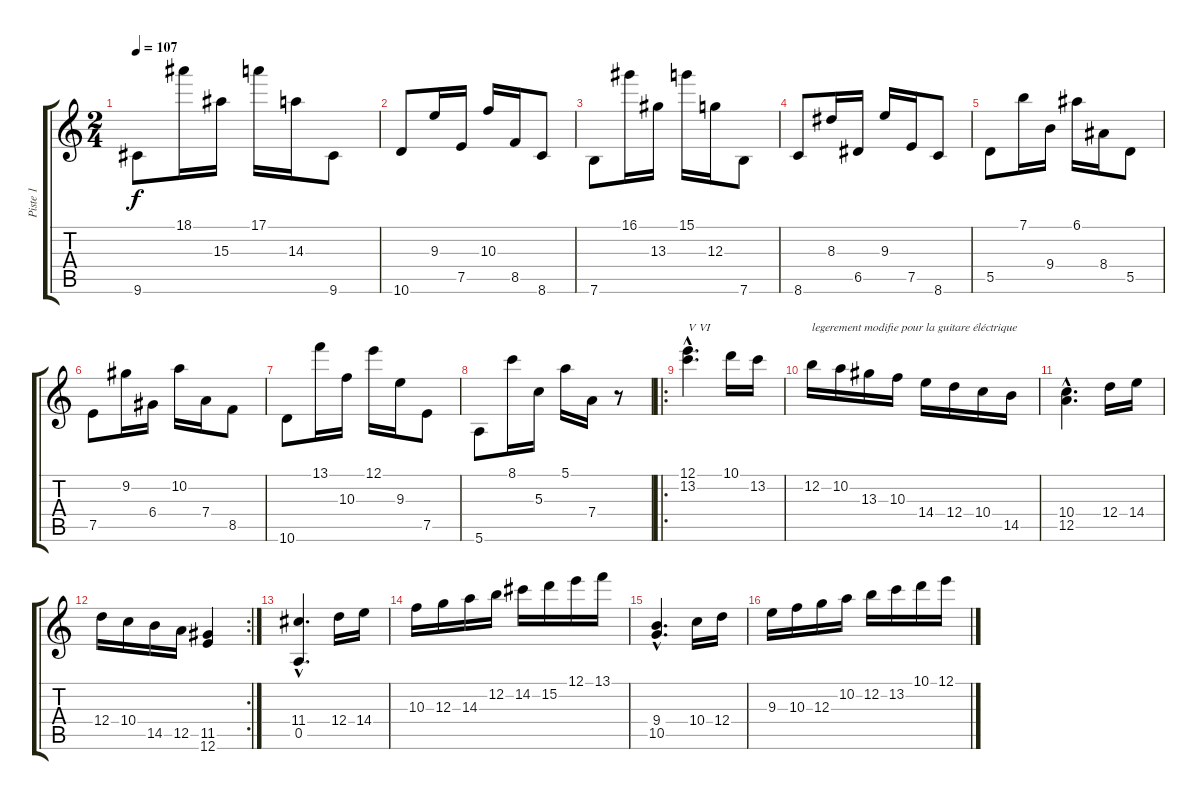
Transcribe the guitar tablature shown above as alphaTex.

\track ("Piste 1" "Piste 1") {instrument distortionguitar}
\staff {score tabs}
\tuning (E4 B3 G3 D3 A2 E2) {hide}
\ts (2 4)
\tempo 107
\clef g2
\ks c
9.6.8{dy f} 18.1.16 15.3.16 17.1.16 14.3.16 9.6.8 |
10.6.8 9.3.16 7.5.16 10.3.16 8.5.16 8.6.8 |
7.6.8 16.1.16 13.3.16 15.1.16 12.3.16 7.6.8 |
8.6.8 8.3.16 6.5.16 9.3.16 7.5.16 8.6.8 |
5.5.8 7.1.16 9.4.16 6.1.16 8.4.16 5.5.8 |
7.5.8 9.2.16 6.4.16 10.2.16 7.4.16 8.5.8 |
10.6.8 13.1.16 10.3.16 12.1.16 9.3.16 7.5.8 |
5.6.8 8.1.16 5.3.16 5.1.16 7.4.16 r.8 |
\ro
(12.1{hac} 13.2{hac}).4{d txt "V VI"} 10.1.16 13.2.16 |
12.2.16{txt "legerement modifie pour la guitare éléctrique"} 10.2.16 13.3.16 10.3.16 14.4.16 12.4.16 10.4.16 14.5.16 |
(10.4{hac} 12.5{hac}).4{d} 12.4.16 14.4.16 |
\rc 2
12.4.16 10.4.16 14.5.16 12.5.16 (11.5 12.6).4 |
(11.4{hac} 0.5{hac}).4{d} 12.4.16 14.4.16 |
10.3.16 12.3.16 14.3.16 12.2.16 14.2.16 15.2.16 12.1.16 13.1.16 |
(9.4{hac} 10.5{hac}).4{d} 10.4.16 12.4.16 |
9.3.16 10.3.16 12.3.16 10.2.16 12.2.16 13.2.16 10.1.16 12.1.16
